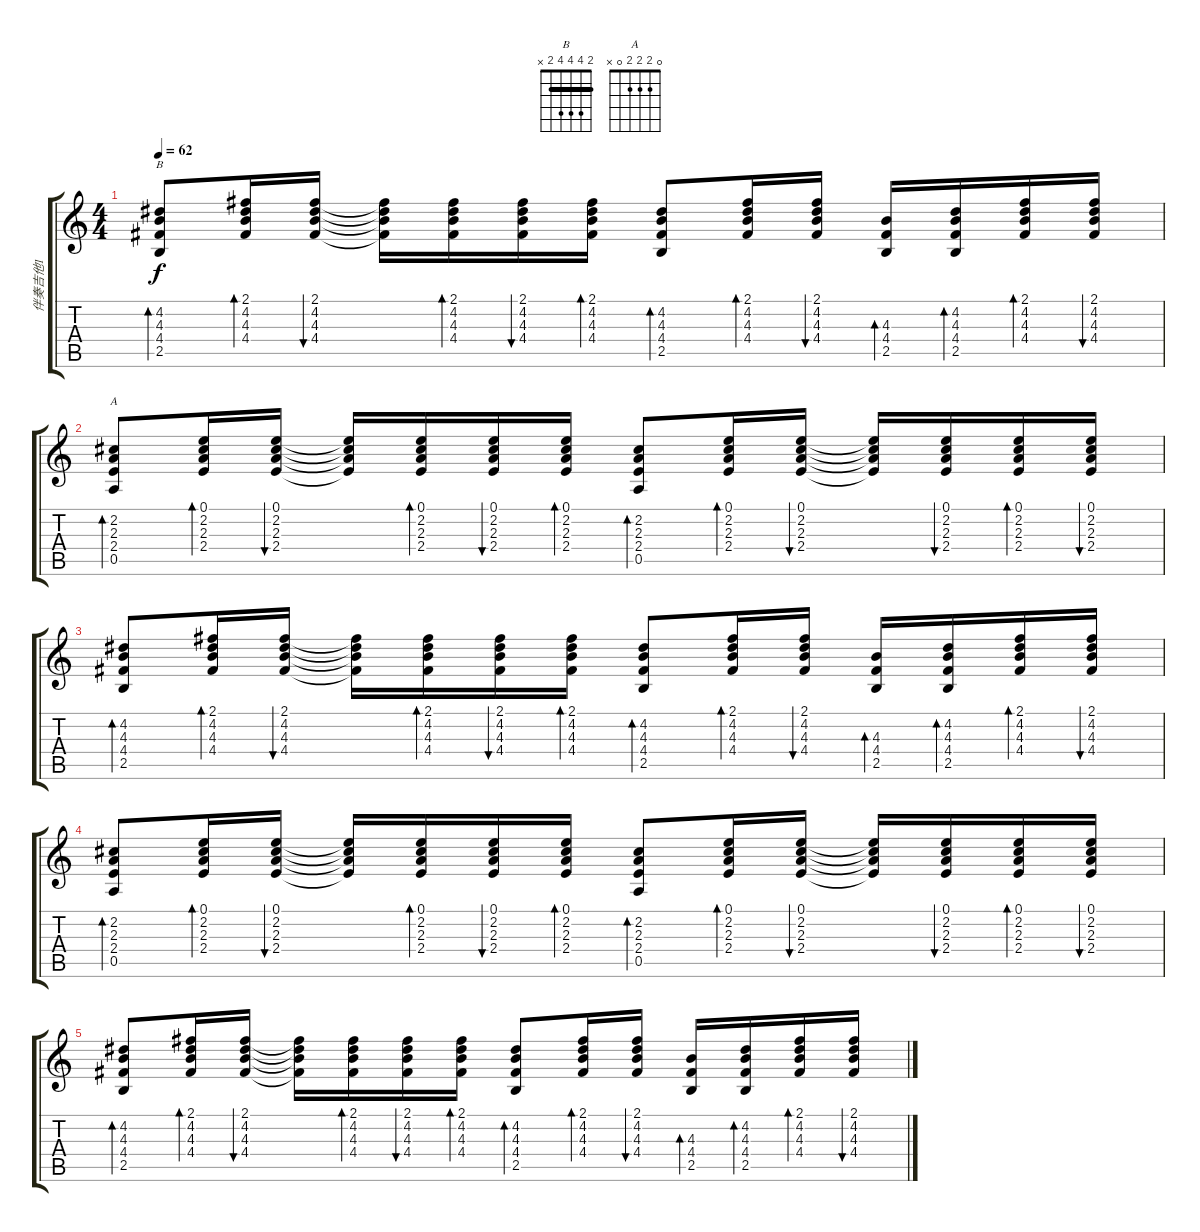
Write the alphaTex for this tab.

\track ("伴奏吉他1" "伴奏吉他1") {instrument acousticguitarsteel}
\staff {score tabs}
\tuning (E4 B3 G3 D3 A2 E2) {hide}
\chord ("B" 2 4 4 4 2 x) {barre 2}
\chord ("A" 0 2 2 2 0 x)
\ts (4 4)
\tempo 62
\clef g2
\ks c
(4.2 4.3 4.4 2.5).8{bd 30 ch "B" dy f volume 10} (2.1 4.2 4.3 4.4).16{bd 30} (2.1 4.2 4.3 4.4).16{bu 30} (2.1{t} 4.2{t} 4.3{t} 4.4{t}).16 (2.1 4.2 4.3 4.4).16{bd 30} (2.1 4.2 4.3 4.4).16{bu 30} (2.1 4.2 4.3 4.4).16{bd 30} (4.2 4.3 4.4 2.5).8{bd 30} (2.1 4.2 4.3 4.4).16{bd 30} (2.1 4.2 4.3 4.4).16{bu 30} (4.3 4.4 2.5).16{bd 60} (4.2 4.3 4.4 2.5).16{bd 60} (2.1 4.2 4.3 4.4).16{bd 30} (2.1 4.2 4.3 4.4).16{bu 30} |
(2.2 2.3 2.4 0.5).8{bd 30 ch "A" volume 8} (0.1 2.2 2.3 2.4).16{bd 30} (0.1 2.2 2.3 2.4).16{bu 30} (0.1{t} 2.2{t} 2.3{t} 2.4{t}).16 (0.1 2.2 2.3 2.4).16{bd 30} (0.1 2.2 2.3 2.4).16{bu 30} (0.1 2.2 2.3 2.4).16{bd 30} (2.2 2.3 2.4 0.5).8{bd 30} (0.1 2.2 2.3 2.4).16{bd 30} (0.1 2.2 2.3 2.4).16{bu 30} (0.1{t} 2.2{t} 2.3{t} 2.4{t}).16 (0.1 2.2 2.3 2.4).16{bu 60} (0.1 2.2 2.3 2.4).16{bd 30} (0.1 2.2 2.3 2.4).16{bu 30} |
(4.2 4.3 4.4 2.5).8{bd 30 volume 6} (2.1 4.2 4.3 4.4).16{bd 30} (2.1 4.2 4.3 4.4).16{bu 30} (2.1{t} 4.2{t} 4.3{t} 4.4{t}).16 (2.1 4.2 4.3 4.4).16{bd 30} (2.1 4.2 4.3 4.4).16{bu 30} (2.1 4.2 4.3 4.4).16{bd 30} (4.2 4.3 4.4 2.5).8{bd 30} (2.1 4.2 4.3 4.4).16{bd 30} (2.1 4.2 4.3 4.4).16{bu 30} (4.3 4.4 2.5).16{bd 60} (4.2 4.3 4.4 2.5).16{bd 60} (2.1 4.2 4.3 4.4).16{bd 30} (2.1 4.2 4.3 4.4).16{bu 30} |
(2.2 2.3 2.4 0.5).8{bd 30 volume 4} (0.1 2.2 2.3 2.4).16{bd 30} (0.1 2.2 2.3 2.4).16{bu 30} (0.1{t} 2.2{t} 2.3{t} 2.4{t}).16 (0.1 2.2 2.3 2.4).16{bd 30} (0.1 2.2 2.3 2.4).16{bu 30} (0.1 2.2 2.3 2.4).16{bd 30} (2.2 2.3 2.4 0.5).8{bd 30} (0.1 2.2 2.3 2.4).16{bd 30} (0.1 2.2 2.3 2.4).16{bu 30} (0.1{t} 2.2{t} 2.3{t} 2.4{t}).16 (0.1 2.2 2.3 2.4).16{bu 60} (0.1 2.2 2.3 2.4).16{bd 30} (0.1 2.2 2.3 2.4).16{bu 30} |
(4.2 4.3 4.4 2.5).8{bd 30 volume 2} (2.1 4.2 4.3 4.4).16{bd 30} (2.1 4.2 4.3 4.4).16{bu 30} (2.1{t} 4.2{t} 4.3{t} 4.4{t}).16 (2.1 4.2 4.3 4.4).16{bd 30} (2.1 4.2 4.3 4.4).16{bu 30} (2.1 4.2 4.3 4.4).16{bd 30} (4.2 4.3 4.4 2.5).8{bd 30} (2.1 4.2 4.3 4.4).16{bd 30} (2.1 4.2 4.3 4.4).16{bu 30} (4.3 4.4 2.5).16{bd 60} (4.2 4.3 4.4 2.5).16{bd 60} (2.1 4.2 4.3 4.4).16{bd 30} (2.1 4.2 4.3 4.4).16{bu 30}
